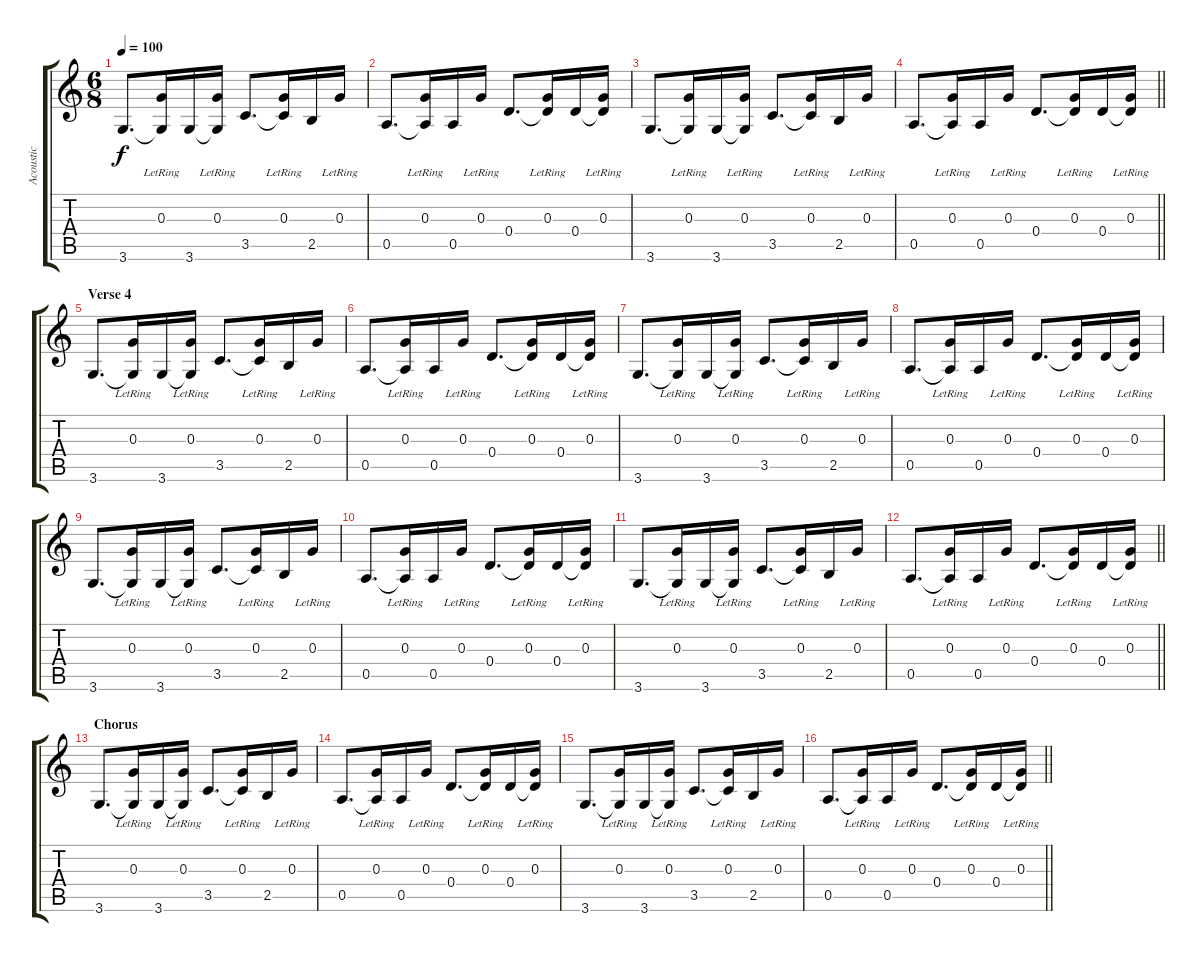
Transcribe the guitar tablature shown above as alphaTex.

\track ("Acoustic" "Acoustic") {instrument acousticguitarsteel}
\staff {score tabs}
\tuning (E4 B3 G3 D3 A2 E2) {hide}
\ts (6 8)
\tempo 100
\clef g2
\ks c
3.6.8{d dy f} (0.3{lr} 3.6{t}).16 3.6.16 (0.3{lr} 3.6{t}).16 3.5.8{d} (0.3{lr} 3.5{t}).16 2.5.16 0.3{lr}.16 |
0.5.8{d} (0.3{lr} 0.5{t}).16 0.5.16 0.3{lr}.16 0.4.8{d} (0.3{lr} 0.4{t}).16 0.4.16 (0.3{lr} 0.4{t}).16 |
3.6.8{d} (0.3{lr} 3.6{t}).16 3.6.16 (0.3{lr} 3.6{t}).16 3.5.8{d} (0.3{lr} 3.5{t}).16 2.5.16 0.3{lr}.16 |
\barLineRight lightlight
0.5.8{d} (0.3{lr} 0.5{t}).16 0.5.16 0.3{lr}.16 0.4.8{d} (0.3{lr} 0.4{t}).16 0.4.16 (0.3{lr} 0.4{t}).16 |
\section ("" "Verse 4")
3.6.8{d} (0.3{lr} 3.6{t}).16 3.6.16 (0.3{lr} 3.6{t}).16 3.5.8{d} (0.3{lr} 3.5{t}).16 2.5.16 0.3{lr}.16 |
0.5.8{d} (0.3{lr} 0.5{t}).16 0.5.16 0.3{lr}.16 0.4.8{d} (0.3{lr} 0.4{t}).16 0.4.16 (0.3{lr} 0.4{t}).16 |
3.6.8{d} (0.3{lr} 3.6{t}).16 3.6.16 (0.3{lr} 3.6{t}).16 3.5.8{d} (0.3{lr} 3.5{t}).16 2.5.16 0.3{lr}.16 |
0.5.8{d} (0.3{lr} 0.5{t}).16 0.5.16 0.3{lr}.16 0.4.8{d} (0.3{lr} 0.4{t}).16 0.4.16 (0.3{lr} 0.4{t}).16 |
3.6.8{d} (0.3{lr} 3.6{t}).16 3.6.16 (0.3{lr} 3.6{t}).16 3.5.8{d} (0.3{lr} 3.5{t}).16 2.5.16 0.3{lr}.16 |
0.5.8{d} (0.3{lr} 0.5{t}).16 0.5.16 0.3{lr}.16 0.4.8{d} (0.3{lr} 0.4{t}).16 0.4.16 (0.3{lr} 0.4{t}).16 |
3.6.8{d} (0.3{lr} 3.6{t}).16 3.6.16 (0.3{lr} 3.6{t}).16 3.5.8{d} (0.3{lr} 3.5{t}).16 2.5.16 0.3{lr}.16 |
\barLineRight lightlight
0.5.8{d} (0.3{lr} 0.5{t}).16 0.5.16 0.3{lr}.16 0.4.8{d} (0.3{lr} 0.4{t}).16 0.4.16 (0.3{lr} 0.4{t}).16 |
\section ("" "Chorus")
3.6.8{d} (0.3{lr} 3.6{t}).16 3.6.16 (0.3{lr} 3.6{t}).16 3.5.8{d} (0.3{lr} 3.5{t}).16 2.5.16 0.3{lr}.16 |
0.5.8{d} (0.3{lr} 0.5{t}).16 0.5.16 0.3{lr}.16 0.4.8{d} (0.3{lr} 0.4{t}).16 0.4.16 (0.3{lr} 0.4{t}).16 |
3.6.8{d} (0.3{lr} 3.6{t}).16 3.6.16 (0.3{lr} 3.6{t}).16 3.5.8{d} (0.3{lr} 3.5{t}).16 2.5.16 0.3{lr}.16 |
\barLineRight lightlight
0.5.8{d} (0.3{lr} 0.5{t}).16 0.5.16 0.3{lr}.16 0.4.8{d} (0.3{lr} 0.4{t}).16 0.4.16 (0.3{lr} 0.4{t}).16
